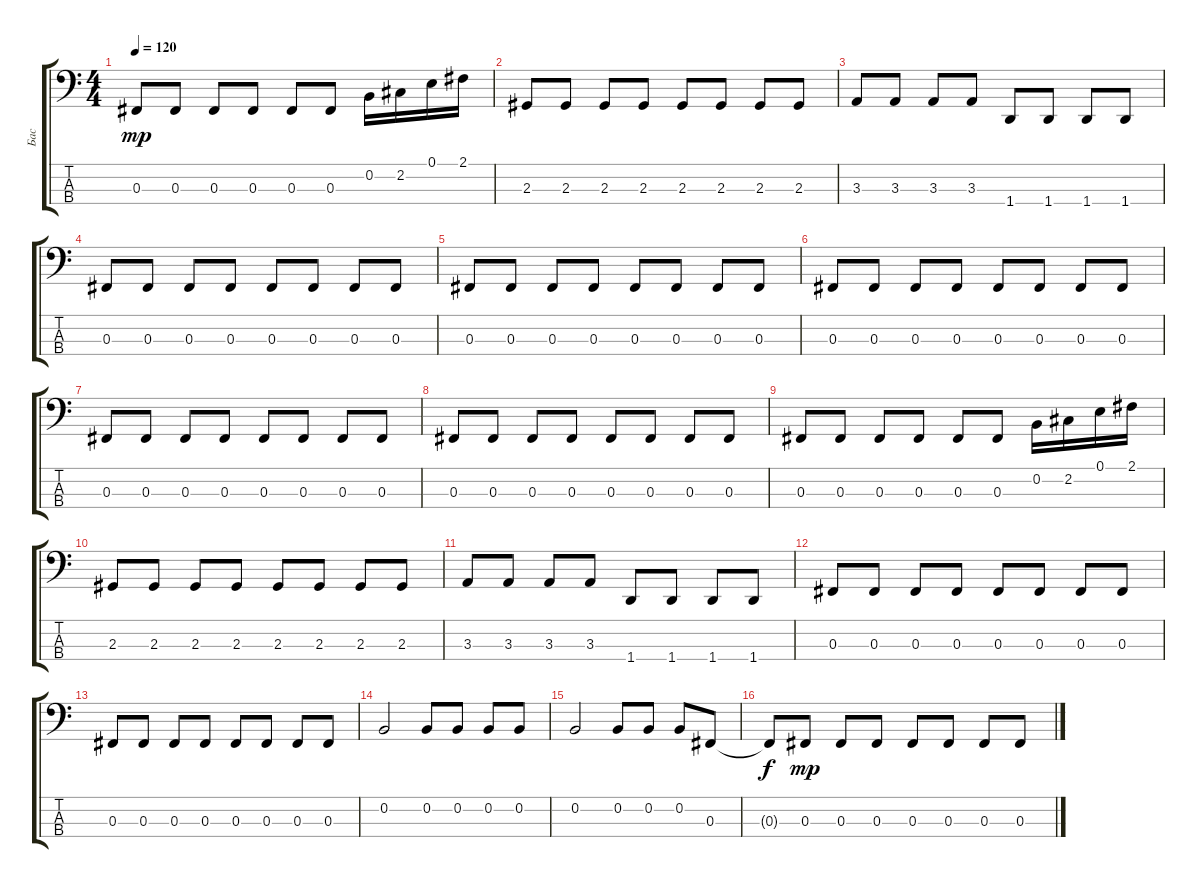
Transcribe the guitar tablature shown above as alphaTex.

\track ("Бас" "Бас") {instrument electricbasspick}
\staff {score tabs}
\tuning (E2 B1 Gb1 Db1) {hide}
\ts (4 4)
\tempo 120
\clef f4
\ks c
0.3.8{dy mp} 0.3.8 0.3.8 0.3.8 0.3.8 0.3.8 0.2.16 2.2.16 0.1.16 2.1.16 |
2.3.8 2.3.8 2.3.8 2.3.8 2.3.8 2.3.8 2.3.8 2.3.8 |
3.3.8 3.3.8 3.3.8 3.3.8 1.4.8 1.4.8 1.4.8 1.4.8 |
0.3.8 0.3.8 0.3.8 0.3.8 0.3.8 0.3.8 0.3.8 0.3.8 |
0.3.8 0.3.8 0.3.8 0.3.8 0.3.8 0.3.8 0.3.8 0.3.8 |
0.3.8 0.3.8 0.3.8 0.3.8 0.3.8 0.3.8 0.3.8 0.3.8 |
0.3.8 0.3.8 0.3.8 0.3.8 0.3.8 0.3.8 0.3.8 0.3.8 |
0.3.8 0.3.8 0.3.8 0.3.8 0.3.8 0.3.8 0.3.8 0.3.8 |
0.3.8 0.3.8 0.3.8 0.3.8 0.3.8 0.3.8 0.2.16 2.2.16 0.1.16 2.1.16 |
2.3.8 2.3.8 2.3.8 2.3.8 2.3.8 2.3.8 2.3.8 2.3.8 |
3.3.8 3.3.8 3.3.8 3.3.8 1.4.8 1.4.8 1.4.8 1.4.8 |
0.3.8 0.3.8 0.3.8 0.3.8 0.3.8 0.3.8 0.3.8 0.3.8 |
0.3.8 0.3.8 0.3.8 0.3.8 0.3.8 0.3.8 0.3.8 0.3.8 |
0.2.2 0.2.8 0.2.8 0.2.8 0.2.8 |
0.2.2 0.2.8 0.2.8 0.2.8 0.3.8 |
0.3{t}.8{dy f} 0.3.8{dy mp} 0.3.8 0.3.8 0.3.8 0.3.8 0.3.8 0.3.8
